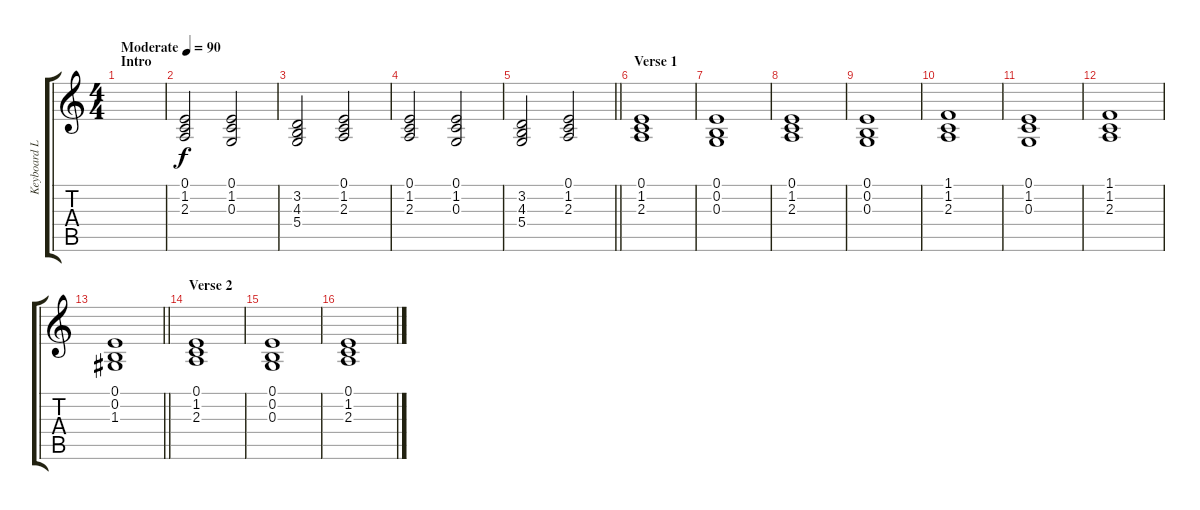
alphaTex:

\track ("Keyboard LH" "Keyboard L") {instrument stringensemble1}
\staff {score tabs}
\tuning (E4 B3 G3 D3 A2 E2) {hide}
\ts (4 4)
\section ("" "Intro")
\tempo (90 "Moderate")
\clef g2
\ks c
|
(0.1 1.2 2.3).2 (0.1 1.2 0.3).2 |
(3.2 4.3 5.4).2 (0.1 1.2 2.3).2 |
(0.1 1.2 2.3).2 (0.1 1.2 0.3).2 |
\barLineRight lightlight
(3.2 4.3 5.4).2 (0.1 1.2 2.3).2 |
\section ("" "Verse 1")
(0.1 1.2 2.3).1 |
(0.1 0.2 0.3).1 |
(0.1 1.2 2.3).1 |
(0.1 0.2 0.3).1 |
(1.1 1.2 2.3).1 |
(0.1 1.2 0.3).1 |
(1.1 1.2 2.3).1 |
\barLineRight lightlight
(0.1 0.2 1.3).1 |
\section ("" "Verse 2")
(0.1 1.2 2.3).1 |
(0.1 0.2 0.3).1 |
(0.1 1.2 2.3).1
